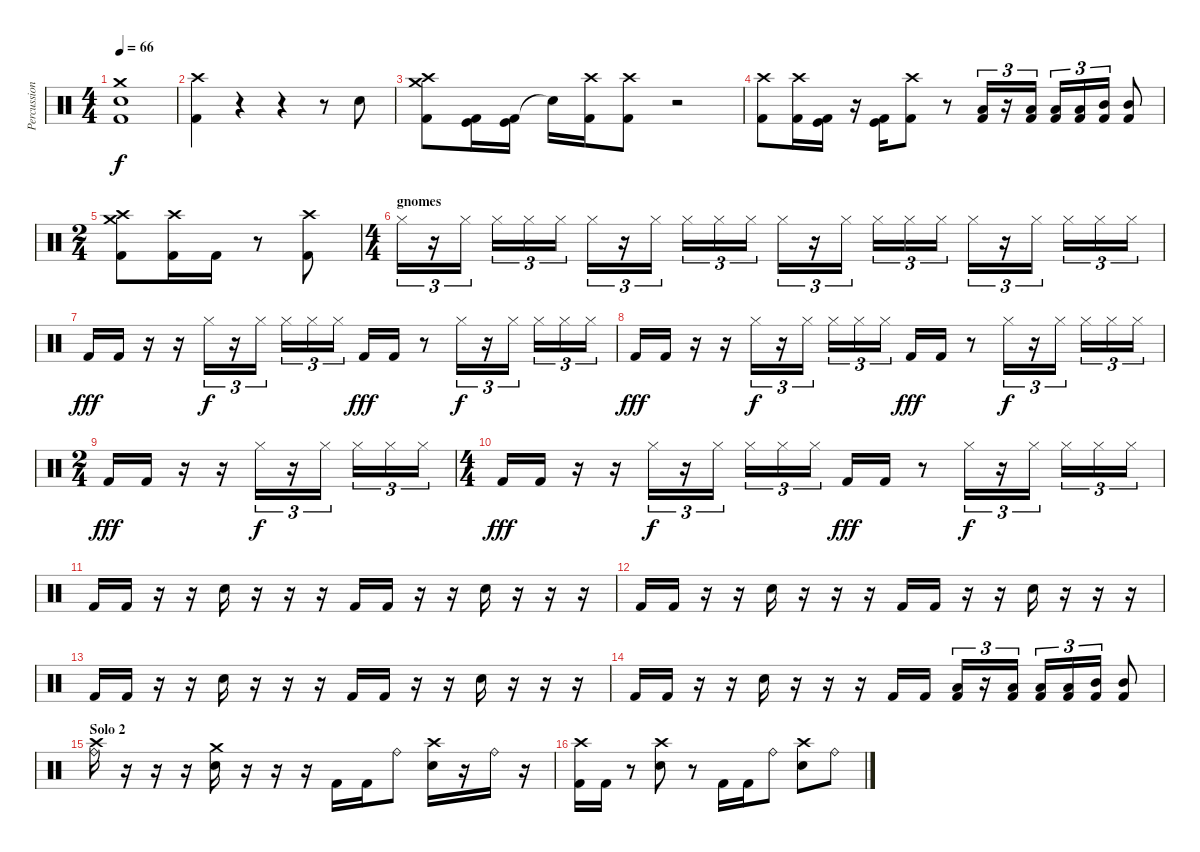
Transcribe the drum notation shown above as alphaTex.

\track ("Percussion" "Percussion") {instrument percussion}
\staff {score}
\articulation defaults
\ts (4 4)
\tempo 66
\clef neutral
\ks c
("Kick (hit) 2" "Snare (hit) 2" "Crash medium (hit)").1{dy f} |
("Kick (hit) 2" "Crash high (hit)").4 r.4 r.4 r.8 "Snare (hit) 2".8 |
("Kick (hit) 2" "Crash high (hit)" "Crash medium (hit)").8 ("Kick (hit) 2" "Kick (hit)").16 ("Kick (hit) 2" "Kick (hit)").16 "Snare (hit)"{t}.16 ("Kick (hit) 2" "Crash high (hit)").16 ("Kick (hit) 2" "Crash high (hit)").8 r.2 |
("Kick (hit) 2" "Crash high (hit)").8 ("Kick (hit) 2" "Crash high (hit)").16 ("Kick (hit) 2" "Kick (hit)").16 r.16 ("Kick (hit) 2" "Kick (hit)").16 ("Kick (hit) 2" "Crash high (hit)").8 r.8 ("Kick (hit) 2" "Low Floor Tom (hit)").16{tu (3 2)} r.16{tu (3 2)} ("Kick (hit) 2" "Low Tom (hit)").16{tu (3 2)} ("Kick (hit) 2" "Low Tom (hit)").16{tu (3 2)} ("Kick (hit) 2" "Low Tom (hit)").16{tu (3 2)} ("Kick (hit) 2" "Mid Tom (hit)").16{tu (3 2)} ("Kick (hit) 2" "Mid Tom (hit)").8 |
\ts (2 4)
("Kick (hit) 2" "Crash high (hit)" "Crash medium (hit)").8 ("Kick (hit) 2" "Crash high (hit)").16 "Kick (hit) 2".16 r.8 ("Kick (hit) 2" "Crash high (hit)").8 |
\ts (4 4)
\section ("" "gnomes")
"Hi-Hat (closed)".16{tu (3 2)} r.16{tu (3 2)} "Hi-Hat (closed)".16{tu (3 2)} "Hi-Hat (closed)".16{tu (3 2)} "Hi-Hat (closed)".16{tu (3 2)} "Hi-Hat (closed)".16{tu (3 2)} "Hi-Hat (closed)".16{tu (3 2)} r.16{tu (3 2)} "Hi-Hat (closed)".16{tu (3 2)} "Hi-Hat (closed)".16{tu (3 2)} "Hi-Hat (closed)".16{tu (3 2)} "Hi-Hat (closed)".16{tu (3 2)} "Hi-Hat (closed)".16{tu (3 2)} r.16{tu (3 2)} "Hi-Hat (closed)".16{tu (3 2)} "Hi-Hat (closed)".16{tu (3 2)} "Hi-Hat (closed)".16{tu (3 2)} "Hi-Hat (closed)".16{tu (3 2)} "Hi-Hat (closed)".16{tu (3 2)} r.16{tu (3 2)} "Hi-Hat (closed)".16{tu (3 2)} "Hi-Hat (closed)".16{tu (3 2)} "Hi-Hat (closed)".16{tu (3 2)} "Hi-Hat (closed)".16{tu (3 2)} |
"Kick (hit) 2".16{dy fff} "Kick (hit) 2".16 r.16 r.16 "Hi-Hat (closed)".16{tu (3 2) dy f} r.16{tu (3 2)} "Hi-Hat (closed)".16{tu (3 2)} "Hi-Hat (closed)".16{tu (3 2)} "Hi-Hat (closed)".16{tu (3 2)} "Hi-Hat (closed)".16{tu (3 2)} "Kick (hit) 2".16{dy fff} "Kick (hit) 2".16 r.8 "Hi-Hat (closed)".16{tu (3 2) dy f} r.16{tu (3 2)} "Hi-Hat (closed)".16{tu (3 2)} "Hi-Hat (closed)".16{tu (3 2)} "Hi-Hat (closed)".16{tu (3 2)} "Hi-Hat (closed)".16{tu (3 2)} |
"Kick (hit) 2".16{dy fff} "Kick (hit) 2".16 r.16 r.16 "Hi-Hat (closed)".16{tu (3 2) dy f} r.16{tu (3 2)} "Hi-Hat (closed)".16{tu (3 2)} "Hi-Hat (closed)".16{tu (3 2)} "Hi-Hat (closed)".16{tu (3 2)} "Hi-Hat (closed)".16{tu (3 2)} "Kick (hit) 2".16{dy fff} "Kick (hit) 2".16 r.8 "Hi-Hat (closed)".16{tu (3 2) dy f} r.16{tu (3 2)} "Hi-Hat (closed)".16{tu (3 2)} "Hi-Hat (closed)".16{tu (3 2)} "Hi-Hat (closed)".16{tu (3 2)} "Hi-Hat (closed)".16{tu (3 2)} |
\ts (2 4)
"Kick (hit) 2".16{dy fff} "Kick (hit) 2".16 r.16 r.16 "Hi-Hat (closed)".16{tu (3 2) dy f} r.16{tu (3 2)} "Hi-Hat (closed)".16{tu (3 2)} "Hi-Hat (closed)".16{tu (3 2)} "Hi-Hat (closed)".16{tu (3 2)} "Hi-Hat (closed)".16{tu (3 2)} |
\ts (4 4)
"Kick (hit) 2".16{dy fff} "Kick (hit) 2".16 r.16 r.16 "Hi-Hat (closed)".16{tu (3 2) dy f} r.16{tu (3 2)} "Hi-Hat (closed)".16{tu (3 2)} "Hi-Hat (closed)".16{tu (3 2)} "Hi-Hat (closed)".16{tu (3 2)} "Hi-Hat (closed)".16{tu (3 2)} "Kick (hit) 2".16{dy fff} "Kick (hit) 2".16 r.8 "Hi-Hat (closed)".16{tu (3 2) dy f} r.16{tu (3 2)} "Hi-Hat (closed)".16{tu (3 2)} "Hi-Hat (closed)".16{tu (3 2)} "Hi-Hat (closed)".16{tu (3 2)} "Hi-Hat (closed)".16{tu (3 2)} |
"Kick (hit) 2".16 "Kick (hit) 2".16 r.16 r.16 "Snare (hit) 2".16 r.16 r.16 r.16 "Kick (hit) 2".16 "Kick (hit) 2".16 r.16 r.16 "Snare (hit) 2".16 r.16 r.16 r.16 |
"Kick (hit) 2".16 "Kick (hit) 2".16 r.16 r.16 "Snare (hit) 2".16 r.16 r.16 r.16 "Kick (hit) 2".16 "Kick (hit) 2".16 r.16 r.16 "Snare (hit) 2".16 r.16 r.16 r.16 |
"Kick (hit) 2".16 "Kick (hit) 2".16 r.16 r.16 "Snare (hit) 2".16 r.16 r.16 r.16 "Kick (hit) 2".16 "Kick (hit) 2".16 r.16 r.16 "Snare (hit) 2".16 r.16 r.16 r.16 |
"Kick (hit) 2".16 "Kick (hit) 2".16 r.16 r.16 "Snare (hit) 2".16 r.16 r.16 r.16 "Kick (hit) 2".16 "Kick (hit) 2".16 ("Kick (hit) 2" "Low Floor Tom (hit)").16{tu (3 2)} r.16{tu (3 2)} ("Kick (hit) 2" "Low Tom (hit)").16{tu (3 2)} ("Kick (hit) 2" "Low Tom (hit)").16{tu (3 2)} ("Kick (hit) 2" "Low Tom (hit)").16{tu (3 2)} ("Kick (hit) 2" "Mid Tom (hit)").16{tu (3 2)} ("Kick (hit) 2" "Mid Tom (hit)").8 |
\section ("" "Solo 2")
("Ride (bell)" "Crash high (hit)").16 r.16 r.16 r.16 ("Snare (hit) 2" "Crash medium (hit)").16 r.16 r.16 r.16 "Kick (hit) 2".16 "Kick (hit) 2".16 "Ride (bell)".8 ("Snare (hit) 2" "Crash high (hit)").16 r.16 "Ride (bell)".16 r.16 |
("Kick (hit) 2" "Crash high (hit)").16 "Kick (hit) 2".16 r.8 ("Snare (hit) 2" "Crash high (hit)").8 r.8 "Kick (hit) 2".16 "Kick (hit) 2".16 "Ride (bell)".8 ("Snare (hit) 2" "Crash high (hit)").8 "Ride (bell)".8
